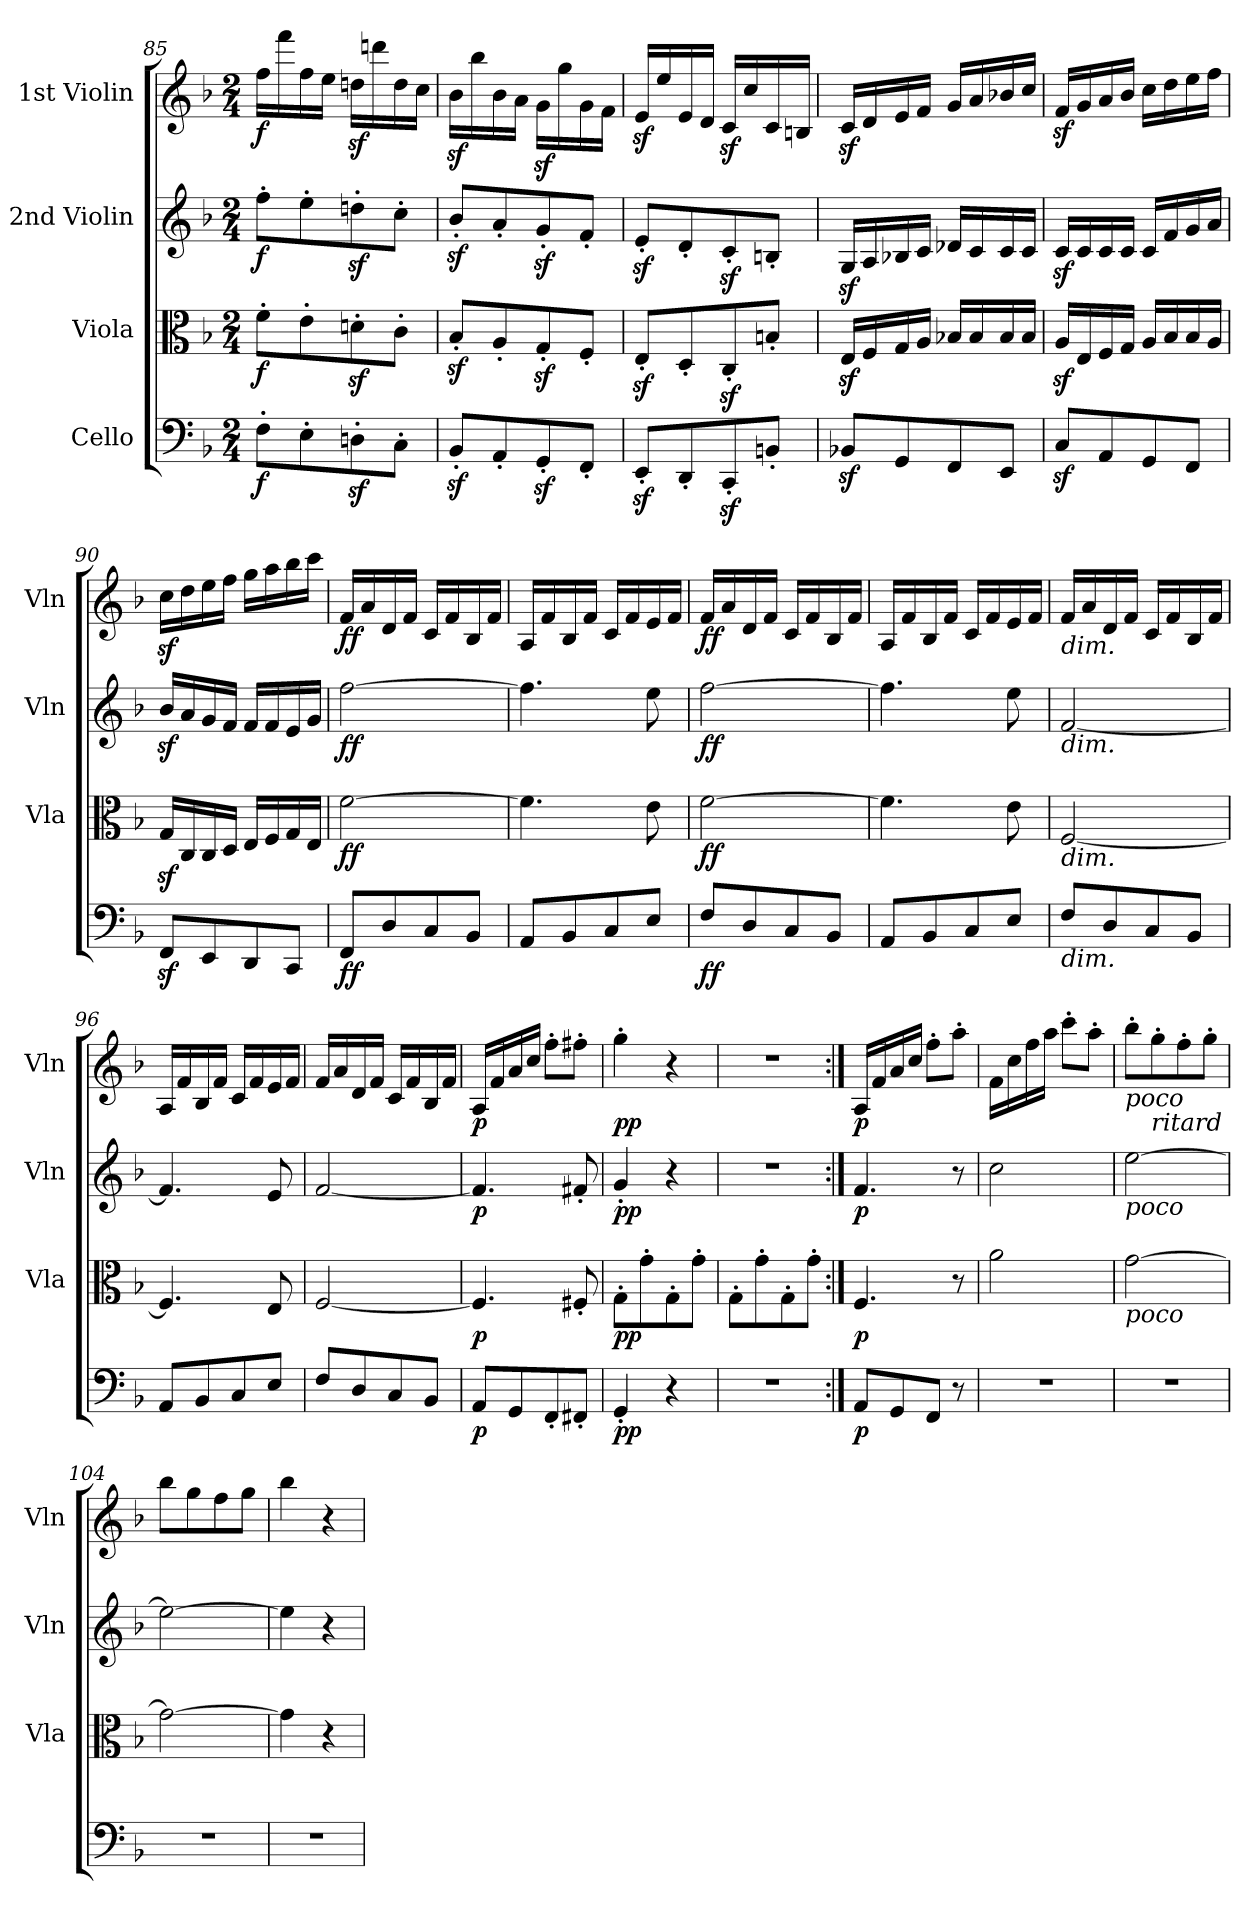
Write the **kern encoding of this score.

**kern	**dynam	**kern	**dynam	**kern	**dynam	**kern	**dynam
*part4	*part4	*part3	*part3	*part2	*part2	*part1	*part1
*staff4	*staff4	*staff3	*staff3	*staff2	*staff2	*staff1	*staff1
*I"Cello	*	*I"Viola	*	*I"2nd Violin	*	*I"1st Violin	*
*	*	*I'Vla	*	*I'Vln	*	*I'Vln	*
!!LO:PB:g=z
*clefF4	*	*clefC3	*	*clefG2	*	*clefG2	*
*k[b-]	*	*k[b-]	*	*k[b-]	*	*k[b-]	*
*F:	*	*F:	*	*F:	*	*F:	*
*M2/4	*	*M2/4	*	*M2/4	*	*M2/4	*
=85	=85	=85	=85	=85	=85	=85	=85
!	!LO:DY:b	!	!LO:DY:b	!	!LO:DY:b	!	!LO:DY:b
8F'\L	f	8f'\L	f	8ff'\L	f	16ff\LL	f
.	.	.	.	.	.	16fff\	.
8E'\	.	8e'\	.	8ee'\	.	16ff\	.
.	.	.	.	.	.	16ee\JJ	.
8Dnz<'\	.	8dnz<'\	.	8ddnz<'\	.	16ddnz<\LL	.
.	.	.	.	.	.	16dddn\	.
8C'\J	.	8c'\J	.	8cc'\J	.	16dd\	.
.	.	.	.	.	.	16cc\JJ	.
=86	=86	=86	=86	=86	=86	=86	=86
8BB-z<'/L	.	8B-z<'/L	.	8b-z<'/L	.	16b-z<\LL	.
.	.	.	.	.	.	16bb-\	.
8AA'/	.	8A'/	.	8a'/	.	16b-\	.
.	.	.	.	.	.	16a\JJ	.
8GGz<'/	.	8Gz<'/	.	8gz<'/	.	16gz<\LL	.
.	.	.	.	.	.	16gg\	.
8FF'/J	.	8F'/J	.	8f'/J	.	16g\	.
.	.	.	.	.	.	16f\JJ	.
=87	=87	=87	=87	=87	=87	=87	=87
8EEz<'/L	.	8Ez<'/L	.	8ez<'/L	.	16ez</LL	.
.	.	.	.	.	.	16ee/	.
8DD'/	.	8D'/	.	8d'/	.	16e/	.
.	.	.	.	.	.	16d/JJ	.
8CCz<'/	.	8Cz<'/	.	8cz<'/	.	16cz</LL	.
.	.	.	.	.	.	16cc/	.
8BBn'/J	.	8Bn'/J	.	8Bn'/J	.	16c/	.
.	.	.	.	.	.	16Bn/JJ	.
=88	=88	=88	=88	=88	=88	=88	=88
8BB-Xz</L	.	16Ez</LL	.	16Gz</LL	.	16cz</LL	.
.	.	16F/	.	16A/	.	16d/	.
8GG/	.	16G/	.	16B-X/	.	16e/	.
.	.	16A/JJ	.	16c/JJ	.	16f/JJ	.
8FF/	.	16B-X/LL	.	16d-X/LL	.	16g/LL	.
.	.	16B-/	.	16c/	.	16a/	.
8EE/J	.	16B-/	.	16c/	.	16b-X/	.
.	.	16B-/JJ	.	16c/JJ	.	16cc/JJ	.
=89	=89	=89	=89	=89	=89	=89	=89
8Cz</L	.	16Az</LL	.	16cz</LL	.	16fz</LL	.
.	.	16E/	.	16c/	.	16g/	.
8AA/	.	16F/	.	16c/	.	16a/	.
.	.	16G/JJ	.	16c/JJ	.	16b-/JJ	.
8GG/	.	16A/LL	.	16c/LL	.	16cc\LL	.
.	.	16B-/	.	16f/	.	16dd\	.
8FF/J	.	16B-/	.	16g/	.	16ee\	.
.	.	16A/JJ	.	16a/JJ	.	16ff\JJ	.
!!LO:LB:g=z
=90	=90	=90	=90	=90	=90	=90	=90
8FFz</L	.	16Gz</LL	.	16b-z</LL	.	16ccz<\LL	.
.	.	16C/	.	16a/	.	16dd\	.
8EE/	.	16C/	.	16g/	.	16ee\	.
.	.	16D/JJ	.	16f/JJ	.	16ff\JJ	.
8DD/	.	16E/LL	.	16f/LL	.	16gg\LL	.
.	.	16F/	.	16f/	.	16aa\	.
8CC/J	.	16G/	.	16e/	.	16bb-\	.
.	.	16E/JJ	.	16g/JJ	.	16ccc\JJ	.
!!LO:LB:g=z
=91	=91	=91	=91	=91	=91	=91	=91
!	!LO:DY:b	!	!LO:DY:b	!	!LO:DY:b	!	!LO:DY:b
8FF/L	ff	[2f\	ff	[2ff\	ff	16f/LL	ff
.	.	.	.	.	.	16a/	.
8D/	.	.	.	.	.	16d/	.
.	.	.	.	.	.	16f/JJ	.
8C/	.	.	.	.	.	16c/LL	.
.	.	.	.	.	.	16f/	.
8BB-/J	.	.	.	.	.	16B-/	.
.	.	.	.	.	.	16f/JJ	.
=92	=92	=92	=92	=92	=92	=92	=92
8AA/L	.	4.f\]	.	4.ff\]	.	16A/LL	.
.	.	.	.	.	.	16f/	.
8BB-/	.	.	.	.	.	16B-/	.
.	.	.	.	.	.	16f/JJ	.
8C/	.	.	.	.	.	16c/LL	.
.	.	.	.	.	.	16f/	.
8E/J	.	8e\	.	8ee\	.	16e/	.
.	.	.	.	.	.	16f/JJ	.
=93	=93	=93	=93	=93	=93	=93	=93
!	!LO:DY:b	!	!LO:DY:b	!	!LO:DY:b	!	!LO:DY:b
8F/L	ff	[2f\	ff	[2ff\	ff	16f/LL	ff
.	.	.	.	.	.	16a/	.
8D/	.	.	.	.	.	16d/	.
.	.	.	.	.	.	16f/JJ	.
8C/	.	.	.	.	.	16c/LL	.
.	.	.	.	.	.	16f/	.
8BB-/J	.	.	.	.	.	16B-/	.
.	.	.	.	.	.	16f/JJ	.
=94	=94	=94	=94	=94	=94	=94	=94
8AA/L	.	4.f\]	.	4.ff\]	.	16A/LL	.
.	.	.	.	.	.	16f/	.
8BB-/	.	.	.	.	.	16B-/	.
.	.	.	.	.	.	16f/JJ	.
8C/	.	.	.	.	.	16c/LL	.
.	.	.	.	.	.	16f/	.
8E/J	.	8e\	.	8ee\	.	16e/	.
.	.	.	.	.	.	16f/JJ	.
=95	=95	=95	=95	=95	=95	=95	=95
!	!	!	!	!	!	!LO:TX:b:i:t=dim.	!
!	!	!	!	!LO:TX:b:i:t=dim.	!	!	!
!	!	!LO:TX:b:i:t=dim.	!	!	!	!	!
!LO:TX:b:i:t=dim.	!	!	!	!	!	!	!
8F/L	.	[2F/	.	[2f/	.	16f/LL	.
.	.	.	.	.	.	16a/	.
8D/	.	.	.	.	.	16d/	.
.	.	.	.	.	.	16f/JJ	.
8C/	.	.	.	.	.	16c/LL	.
.	.	.	.	.	.	16f/	.
8BB-/J	.	.	.	.	.	16B-/	.
.	.	.	.	.	.	16f/JJ	.
=96	=96	=96	=96	=96	=96	=96	=96
8AA/L	.	4.F/]	.	4.f/]	.	16A/LL	.
.	.	.	.	.	.	16f/	.
8BB-/	.	.	.	.	.	16B-/	.
.	.	.	.	.	.	16f/JJ	.
8C/	.	.	.	.	.	16c/LL	.
.	.	.	.	.	.	16f/	.
8E/J	.	8E/	.	8e/	.	16e/	.
.	.	.	.	.	.	16f/JJ	.
!!LO:PB:g=z
=97	=97	=97	=97	=97	=97	=97	=97
8F/L	.	[2F/	.	[2f/	.	16f/LL	.
.	.	.	.	.	.	16a/	.
8D/	.	.	.	.	.	16d/	.
.	.	.	.	.	.	16f/JJ	.
8C/	.	.	.	.	.	16c/LL	.
.	.	.	.	.	.	16f/	.
8BB-/J	.	.	.	.	.	16B-/	.
.	.	.	.	.	.	16f/JJ	.
!!LO:LB:g=z
=98	=98	=98	=98	=98	=98	=98	=98
!	!LO:DY:b	!	!LO:DY:b	!	!LO:DY:b	!	!LO:DY:b
8AA/L	p	4.F/]	p	4.f/]	p	16A/LL	p
.	.	.	.	.	.	16f/	.
8GG/	.	.	.	.	.	16a/	.
.	.	.	.	.	.	16cc/JJ	.
8FF'/	.	.	.	.	.	8ff'\L	.
8FF#X'/J	.	8F#X'/	.	8f#X'/	.	8ff#X'\J	.
=99	=99	=99	=99	=99	=99	=99	=99
!	!LO:DY:b	!	!LO:DY:b	!	!LO:DY:b	!	!LO:DY:b
4GG'/	pp	8G'\L	pp	4g'/	pp	4gg'\	pp
.	.	8g'\	.	.	.	.	.
4r	.	8G'\	.	4r	.	4r	.
.	.	8g'\J	.	.	.	.	.
=100	=100	=100	=100	=100	=100	=100	=100
2r	.	8G'\L	.	2r	.	2r	.
.	.	8g'\	.	.	.	.	.
.	.	8G'\	.	.	.	.	.
.	.	8g'\J	.	.	.	.	.
=101:|!	=101:|!	=101:|!	=101:|!	=101:|!	=101:|!	=101:|!	=101:|!
!	!LO:DY:b	!	!LO:DY:b	!	!LO:DY:b	!	!LO:DY:b
8AA/L	p	4.F/	p	4.f/	p	16A/LL	p
.	.	.	.	.	.	16f/	.
8GG/	.	.	.	.	.	16a/	.
.	.	.	.	.	.	16cc/JJ	.
8FF/J	.	.	.	.	.	8ff'\L	.
8r	.	8r	.	8r	.	8aa'\J	.
=102	=102	=102	=102	=102	=102	=102	=102
2r	.	2a\	.	2cc\	.	16f\LL	.
.	.	.	.	.	.	16cc\	.
.	.	.	.	.	.	16ff\	.
.	.	.	.	.	.	16aa\JJ	.
.	.	.	.	.	.	8ccc'\L	.
.	.	.	.	.	.	8aa'\J	.
=103	=103	=103	=103	=103	=103	=103	=103
!	!	!	!	!	!	!LO:TX:b:i:t=poco	!
!	!	!	!	!LO:TX:b:i:t=poco	!	!	!
!	!	!LO:TX:b:i:t=poco	!	!	!	!	!
2r	.	[2g\	.	[2ee\	.	8bb-'\L	.
!	!	!	!	!	!	!LO:TX:b:i:t=ritard	!
.	.	.	.	.	.	8gg'\	.
.	.	.	.	.	.	8ff'\	.
.	.	.	.	.	.	8gg'\J	.
=104	=104	=104	=104	=104	=104	=104	=104
2r	.	2g\_	.	2ee\_	.	8bb-\L	.
.	.	.	.	.	.	8gg\	.
.	.	.	.	.	.	8ff\	.
.	.	.	.	.	.	8gg\J	.
=105	=105	=105	=105	=105	=105	=105	=105
2r	.	4g\]	.	4ee\]	.	4bb-\	.
.	.	4r	.	4r	.	4r	.
=	=	=	=	=	=	=	=
*-	*-	*-	*-	*-	*-	*-	*-
